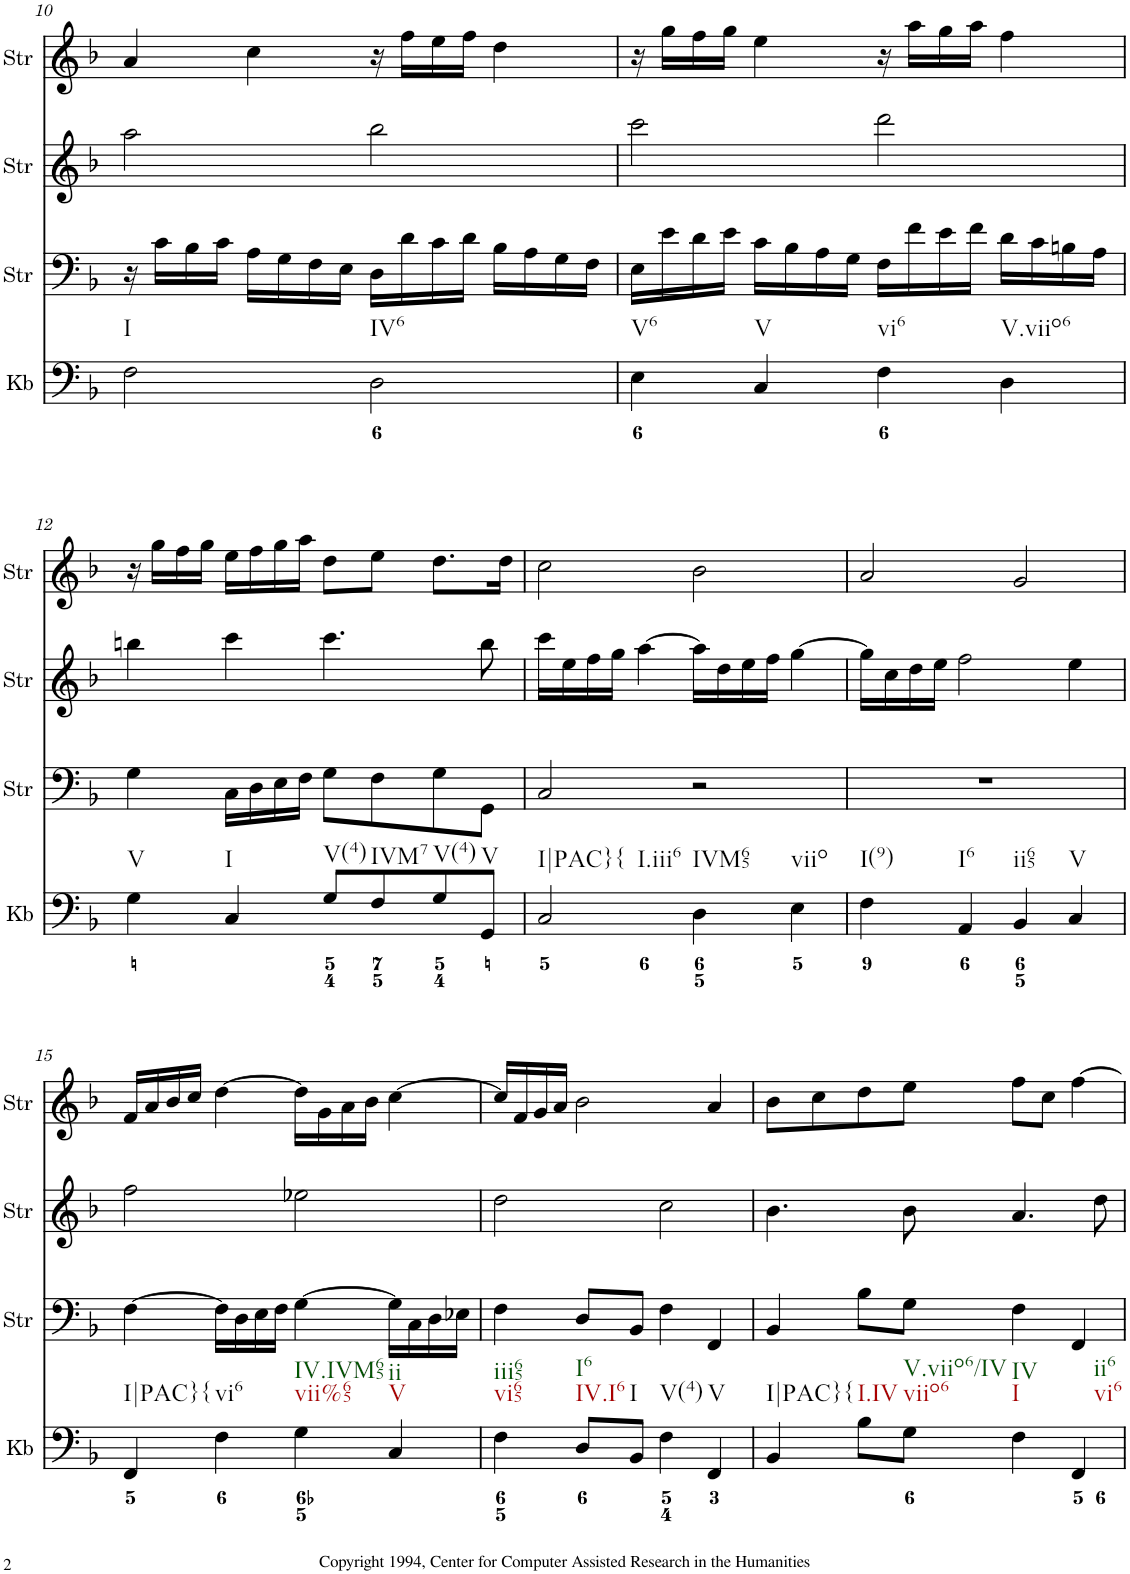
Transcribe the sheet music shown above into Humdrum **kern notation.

**kern	**kern	**kern	**kern
*part4	*part3	*part2	*part1
*staff4	*staff3	*staff2	*staff1
*I"Keyboard	*I"StringInstrument	*I"StringInstrument	*I"StringInstrument
*I'Kb	*I'Str	*I'Str	*I'Str
!!LO:PB:g=z
*clefF4	*clefF4	*clefG2	*clefG2
*k[b-]	*k[b-]	*k[b-]	*k[b-]
*M4/4	*M4/4	*M4/4	*M4/4
=10	=10	=10	=10
!LO:TX:b:t=I	!	!	!
2F\	16r	2aa\	4a/
.	16c\LL	.	.
.	16B-\	.	.
.	16c\JJ	.	.
.	16A\LL	.	4cc\
.	16G\	.	.
.	16F\	.	.
.	16E\JJ	.	.
!LO:TX:b:t=IV6	!	!	!
2D\	16D\LL	2bb-\	16r
.	16d\	.	16ff\LL
.	16c\	.	16ee\
.	16d\JJ	.	16ff\JJ
.	16B-\LL	.	4dd\
.	16A\	.	.
.	16G\	.	.
.	16F\JJ	.	.
=11	=11	=11	=11
!LO:TX:b:t=V6	!	!	!
4E\	16E\LL	2ccc\	16r
.	16e\	.	16gg\LL
.	16d\	.	16ff\
.	16e\JJ	.	16gg\JJ
!LO:TX:b:t=V	!	!	!
4C/	16c\LL	.	4ee\
.	16B-\	.	.
.	16A\	.	.
.	16G\JJ	.	.
!LO:TX:b:t=vi6	!	!	!
4F\	16F\LL	2ddd\	16r
.	16f\	.	16aa\LL
.	16e\	.	16gg\
.	16f\JJ	.	16aa\JJ
!LO:TX:b:t=V.viio6	!	!	!
4D\	16d\LL	.	4ff\
.	16c\	.	.
.	16Bn\	.	.
.	16A\JJ	.	.
!!LO:LB:g=z
=12	=12	=12	=12
!LO:TX:b:t=V	!	!	!
4G\	4G\	4bbn\	16r
.	.	.	16gg\LL
.	.	.	16ff\
.	.	.	16gg\JJ
!LO:TX:b:t=I	!	!	!
4C/	16C\LL	4ccc\	16ee\LL
.	16D\	.	16ff\
.	16E\	.	16gg\
.	16F\JJ	.	16aa\JJ
!LO:TX:b:t=V(4)	!	!	!
8G/L	8G\L	4.ccc\	8dd\L
!LO:TX:b:t=IVM7	!	!	!
8F/	8F\	.	8ee\J
!LO:TX:b:t=V(4)	!	!	!
8G/	8G\	.	8.dd\L
!LO:TX:b:t=V	!	!	!
8GG/J	8GG\J	8bb\	.
.	.	.	16dd\Jk
=13	=13	=13	=13
!LO:TX:b:t=I|PAC}{	!	!	!
!LO:TX:b:t=I.iii6	!	!	!
2C/	2C/	16ccc\LL	2cc\
.	.	16ee\	.
.	.	16ff\	.
.	.	16gg\JJ	.
.	.	[4aa\	.
!LO:TX:b:t=IVM65	!	!	!
4D\	2r	16aa\LL]	2b-\
.	.	16dd\	.
.	.	16ee\	.
.	.	16ff\JJ	.
!LO:TX:b:t=viio	!	!	!
4E\	.	[4gg\	.
=14	=14	=14	=14
!LO:TX:b:t=I(9)	!	!	!
4F\	1r	16gg\LL]	2a/
.	.	16cc\	.
.	.	16dd\	.
.	.	16ee\JJ	.
!LO:TX:b:t=I6	!	!	!
4AA/	.	2ff\	.
!LO:TX:b:t=ii65	!	!	!
4BB-/	.	.	2g/
!LO:TX:b:t=V	!	!	!
4C/	.	4ee\	.
!!LO:LB:g=z
=15	=15	=15	=15
!LO:TX:b:t=I|PAC}{	!	!	!
4FF/	[4F\	2ff\	16f/LL
.	.	.	16a/
.	.	.	16b-/
.	.	.	16cc/JJ
!LO:TX:b:t=vi6	!	!	!
4F\	16F\LL]	.	[4dd\
.	16D\	.	.
.	16E\	.	.
.	16F\JJ	.	.
!LO:TX:b:t=vii%65	!	!	!
!LO:TX:b:t=IV.IVM65	!	!	!
4G\	[4G\	2ee-X\	16dd\LL]
.	.	.	16g\
.	.	.	16a\
.	.	.	16b-\JJ
!LO:TX:b:t=V	!	!	!
!LO:TX:b:t=ii	!	!	!
4C/	16G\LL]	.	[4cc\
.	16C\	.	.
.	16D\	.	.
.	16E-X\JJ	.	.
=16	=16	=16	=16
!LO:TX:b:t=vi65	!	!	!
!LO:TX:b:t=iii65	!	!	!
4F\	4F\	2dd\	16cc/LL]
.	.	.	16f/
.	.	.	16g/
.	.	.	16a/JJ
!LO:TX:b:t=IV.I6	!	!	!
!LO:TX:b:t=I6	!	!	!
8D/L	8D/L	.	2b-\
!LO:TX:b:t=I	!	!	!
8BB-/J	8BB-/J	.	.
!LO:TX:b:t=V(4)	!	!	!
4F\	4F\	2cc\	.
!LO:TX:b:t=V	!	!	!
4FF/	4FF/	.	4a/
=17	=17	=17	=17
!LO:TX:b:t=I|PAC}{	!	!	!
4BB-/	4BB-/	4.b-\	8b-\L
.	.	.	8cc\
!LO:TX:b:t=I.IV	!	!	!
8B-\L	8B-\L	.	8dd\
!LO:TX:b:t=viio6	!	!	!
!LO:TX:b:t=V.viio6/IV	!	!	!
8G\J	8G\J	8b-\	8ee\J
!LO:TX:b:t=I	!	!	!
!LO:TX:b:t=IV	!	!	!
4F\	4F\	4.a/	8ff\L
.	.	.	8cc\J
!LO:TX:b:t=vi6	!	!	!
!LO:TX:b:t=ii6	!	!	!
4FF/	4FF/	.	[4ff\
.	.	8dd\	.
=	=	=	=
*-	*-	*-	*-
